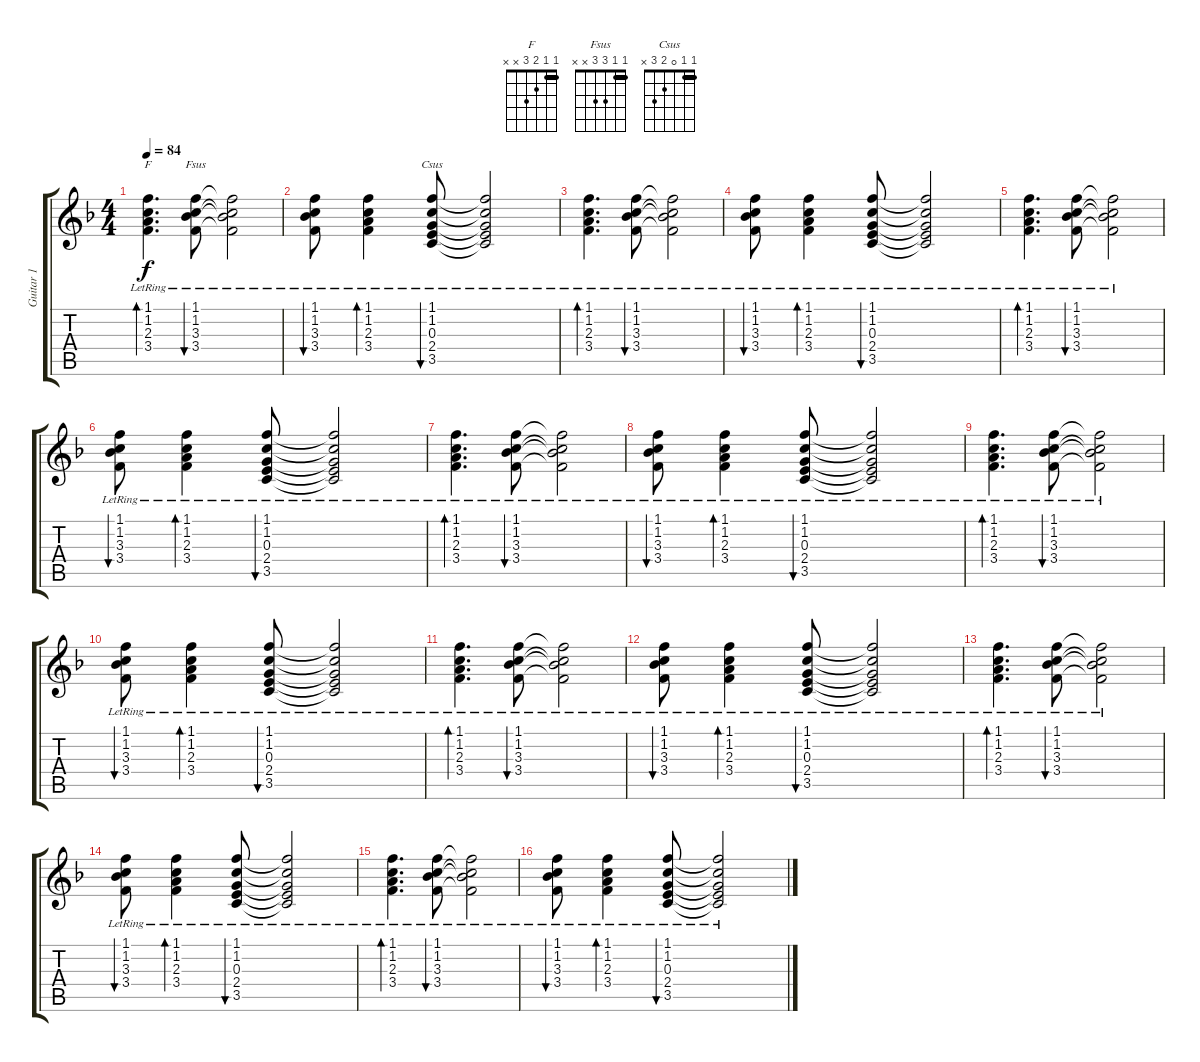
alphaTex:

\track ("Guitar 1" "Guitar 1") {instrument acousticguitarnylon}
\staff {score tabs}
\tuning (E4 B3 G3 D3 A2 E2) {hide}
\chord ("F" 1 1 2 3 x x) {barre 1}
\chord ("Fsus" 1 1 3 3 x x) {barre 1}
\chord ("Csus" 1 1 0 2 3 x) {barre 1}
\ts (4 4)
\tempo 84
\clef g2
\ks f
(1.1{lr} 1.2{lr} 2.3{lr} 3.4{lr}).4{d bd 120 ch "F" dy f} (1.1{lr} 1.2{lr} 3.3{lr} 3.4{lr}).8{bu 120 ch "Fsus"} (1.1{lr t} 1.2{lr t} 3.3{lr t} 3.4{lr t}).2 |
(1.1{lr} 1.2{lr} 3.3{lr} 3.4{lr}).8{bu 120} (1.1{lr} 1.2{lr} 2.3{lr} 3.4{lr}).4{bd 120} (1.1{lr} 1.2{lr} 0.3{lr} 2.4{lr} 3.5{lr}).8{bu 60 ch "Csus"} (1.1{lr t} 1.2{lr t} 0.3{lr t} 2.4{lr t} 3.5{lr t}).2 |
(1.1{lr} 1.2{lr} 2.3{lr} 3.4{lr}).4{d bd 120} (1.1{lr} 1.2{lr} 3.3{lr} 3.4{lr}).8{bu 120} (1.1{lr t} 1.2{lr t} 3.3{lr t} 3.4{lr t}).2 |
(1.1{lr} 1.2{lr} 3.3{lr} 3.4{lr}).8{bu 120} (1.1{lr} 1.2{lr} 2.3{lr} 3.4{lr}).4{bd 120} (1.1{lr} 1.2{lr} 0.3{lr} 2.4{lr} 3.5{lr}).8{bu 60} (1.1{lr t} 1.2{lr t} 0.3{lr t} 2.4{lr t} 3.5{lr t}).2 |
(1.1{lr} 1.2{lr} 2.3{lr} 3.4{lr}).4{d bd 120} (1.1{lr} 1.2{lr} 3.3{lr} 3.4{lr}).8{bu 120} (1.1{lr t} 1.2{lr t} 3.3{lr t} 3.4{lr t}).2 |
(1.1{lr} 1.2{lr} 3.3{lr} 3.4{lr}).8{bu 120} (1.1{lr} 1.2{lr} 2.3{lr} 3.4{lr}).4{bd 120} (1.1{lr} 1.2{lr} 0.3{lr} 2.4{lr} 3.5{lr}).8{bu 60} (1.1{lr t} 1.2{lr t} 0.3{lr t} 2.4{lr t} 3.5{lr t}).2 |
(1.1{lr} 1.2{lr} 2.3{lr} 3.4{lr}).4{d bd 120 volume 5} (1.1{lr} 1.2{lr} 3.3{lr} 3.4{lr}).8{bu 120} (1.1{lr t} 1.2{lr t} 3.3{lr t} 3.4{lr t}).2 |
(1.1{lr} 1.2{lr} 3.3{lr} 3.4{lr}).8{bu 120 volume 4} (1.1{lr} 1.2{lr} 2.3{lr} 3.4{lr}).4{bd 120} (1.1{lr} 1.2{lr} 0.3{lr} 2.4{lr} 3.5{lr}).8{bu 60} (1.1{lr t} 1.2{lr t} 0.3{lr t} 2.4{lr t} 3.5{lr t}).2 |
(1.1{lr} 1.2{lr} 2.3{lr} 3.4{lr}).4{d bd 120 volume 4} (1.1{lr} 1.2{lr} 3.3{lr} 3.4{lr}).8{bu 120} (1.1{lr t} 1.2{lr t} 3.3{lr t} 3.4{lr t}).2 |
(1.1{lr} 1.2{lr} 3.3{lr} 3.4{lr}).8{bu 120 volume 3} (1.1{lr} 1.2{lr} 2.3{lr} 3.4{lr}).4{bd 120} (1.1{lr} 1.2{lr} 0.3{lr} 2.4{lr} 3.5{lr}).8{bu 60} (1.1{lr t} 1.2{lr t} 0.3{lr t} 2.4{lr t} 3.5{lr t}).2 |
(1.1{lr} 1.2{lr} 2.3{lr} 3.4{lr}).4{d bd 120 volume 3} (1.1{lr} 1.2{lr} 3.3{lr} 3.4{lr}).8{bu 120} (1.1{lr t} 1.2{lr t} 3.3{lr t} 3.4{lr t}).2 |
(1.1{lr} 1.2{lr} 3.3{lr} 3.4{lr}).8{bu 120 volume 2} (1.1{lr} 1.2{lr} 2.3{lr} 3.4{lr}).4{bd 120} (1.1{lr} 1.2{lr} 0.3{lr} 2.4{lr} 3.5{lr}).8{bu 60} (1.1{lr t} 1.2{lr t} 0.3{lr t} 2.4{lr t} 3.5{lr t}).2 |
(1.1{lr} 1.2{lr} 2.3{lr} 3.4{lr}).4{d bd 120 volume 2} (1.1{lr} 1.2{lr} 3.3{lr} 3.4{lr}).8{bu 120} (1.1{lr t} 1.2{lr t} 3.3{lr t} 3.4{lr t}).2 |
(1.1{lr} 1.2{lr} 3.3{lr} 3.4{lr}).8{bu 120 volume 1} (1.1{lr} 1.2{lr} 2.3{lr} 3.4{lr}).4{bd 120} (1.1{lr} 1.2{lr} 0.3{lr} 2.4{lr} 3.5{lr}).8{bu 60} (1.1{lr t} 1.2{lr t} 0.3{lr t} 2.4{lr t} 3.5{lr t}).2 |
(1.1{lr} 1.2{lr} 2.3{lr} 3.4{lr}).4{d bd 120 volume 1} (1.1{lr} 1.2{lr} 3.3{lr} 3.4{lr}).8{bu 120} (1.1{lr t} 1.2{lr t} 3.3{lr t} 3.4{lr t}).2 |
(1.1{lr} 1.2{lr} 3.3{lr} 3.4{lr}).8{bu 120 volume 0} (1.1{lr} 1.2{lr} 2.3{lr} 3.4{lr}).4{bd 120} (1.1{lr} 1.2{lr} 0.3{lr} 2.4{lr} 3.5{lr}).8{bu 60} (1.1{lr t} 1.2{lr t} 0.3{lr t} 2.4{lr t} 3.5{lr t}).2
